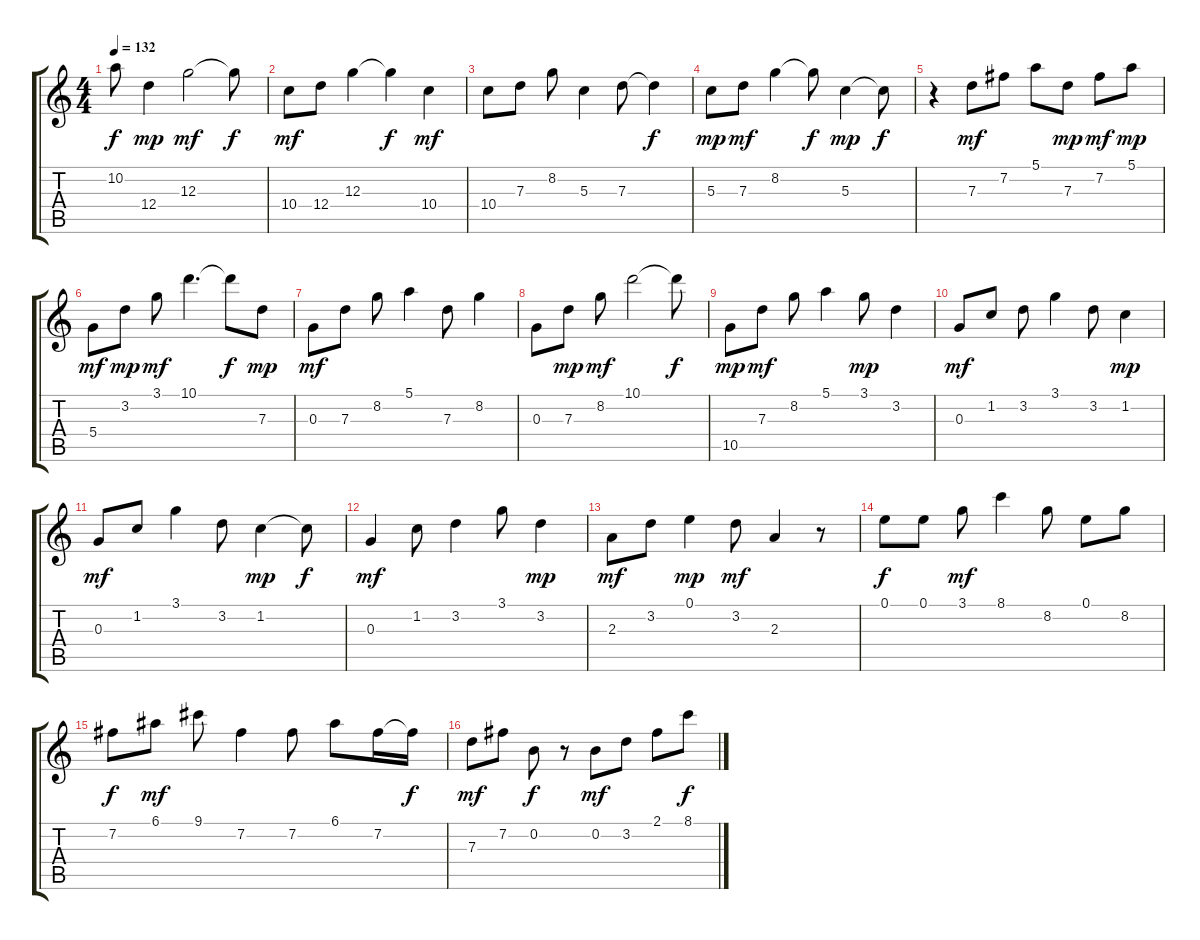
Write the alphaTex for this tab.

\track "" {instrument electricguitarclean}
\staff {score tabs}
\tuning (E4 B3 G3 D3 A2 E2) {hide}
\ts (4 4)
\tempo 132
\clef g2
\ks c
10.2{t}.8{dy f} 12.4.4{dy mp} 12.3.2{dy mf} 12.3{t}.8{dy f} |
10.4.8{dy mf} 12.4.8 12.3.4 12.3{t}.4{dy f} 10.4.4{dy mf} |
10.4.8 7.3.8 8.2.8 5.3.4 7.3.8 7.3{t}.4{dy f} |
5.3.8{dy mp} 7.3.8{dy mf} 8.2.4 8.2{t}.8{dy f} 5.3.4{dy mp} 5.3{t}.8{dy f} |
r.4 7.3.8{dy mf} 7.2.8 5.1.8 7.3.8{dy mp} 7.2.8{dy mf} 5.1.8{dy mp} |
5.4.8{dy mf} 3.2.8{dy mp} 3.1.8{dy mf} 10.1.4{d} 10.1{t}.8{dy f} 7.3.8{dy mp} |
0.3.8{dy mf} 7.3.8 8.2.8 5.1.4 7.3.8 8.2.4 |
0.3.8 7.3.8{dy mp} 8.2.8{dy mf} 10.1.2 10.1{t}.8{dy f} |
10.5.8{dy mp} 7.3.8{dy mf} 8.2.8 5.1.4 3.1.8{dy mp} 3.2.4 |
0.3.8{dy mf} 1.2.8 3.2.8 3.1.4 3.2.8 1.2.4{dy mp} |
0.3.8{dy mf} 1.2.8 3.1.4 3.2.8 1.2.4{dy mp} 1.2{t}.8{dy f} |
0.3.4{dy mf} 1.2.8 3.2.4 3.1.8 3.2.4{dy mp} |
2.3.8{dy mf} 3.2.8 0.1.4{dy mp} 3.2.8{dy mf} 2.3.4 r.8 |
0.1.8{dy f} 0.1.8 3.1.8{dy mf} 8.1.4 8.2.8 0.1.8 8.2.8 |
7.2.8{dy f} 6.1.8{dy mf} 9.1.8 7.2.4 7.2.8 6.1.8 7.2.16 7.2{t}.16{dy f} |
7.3.8{dy mf} 7.2.8 0.2.8{dy f} r.8 0.2.8{dy mf} 3.2.8 2.1.8 8.1.8{dy f}
